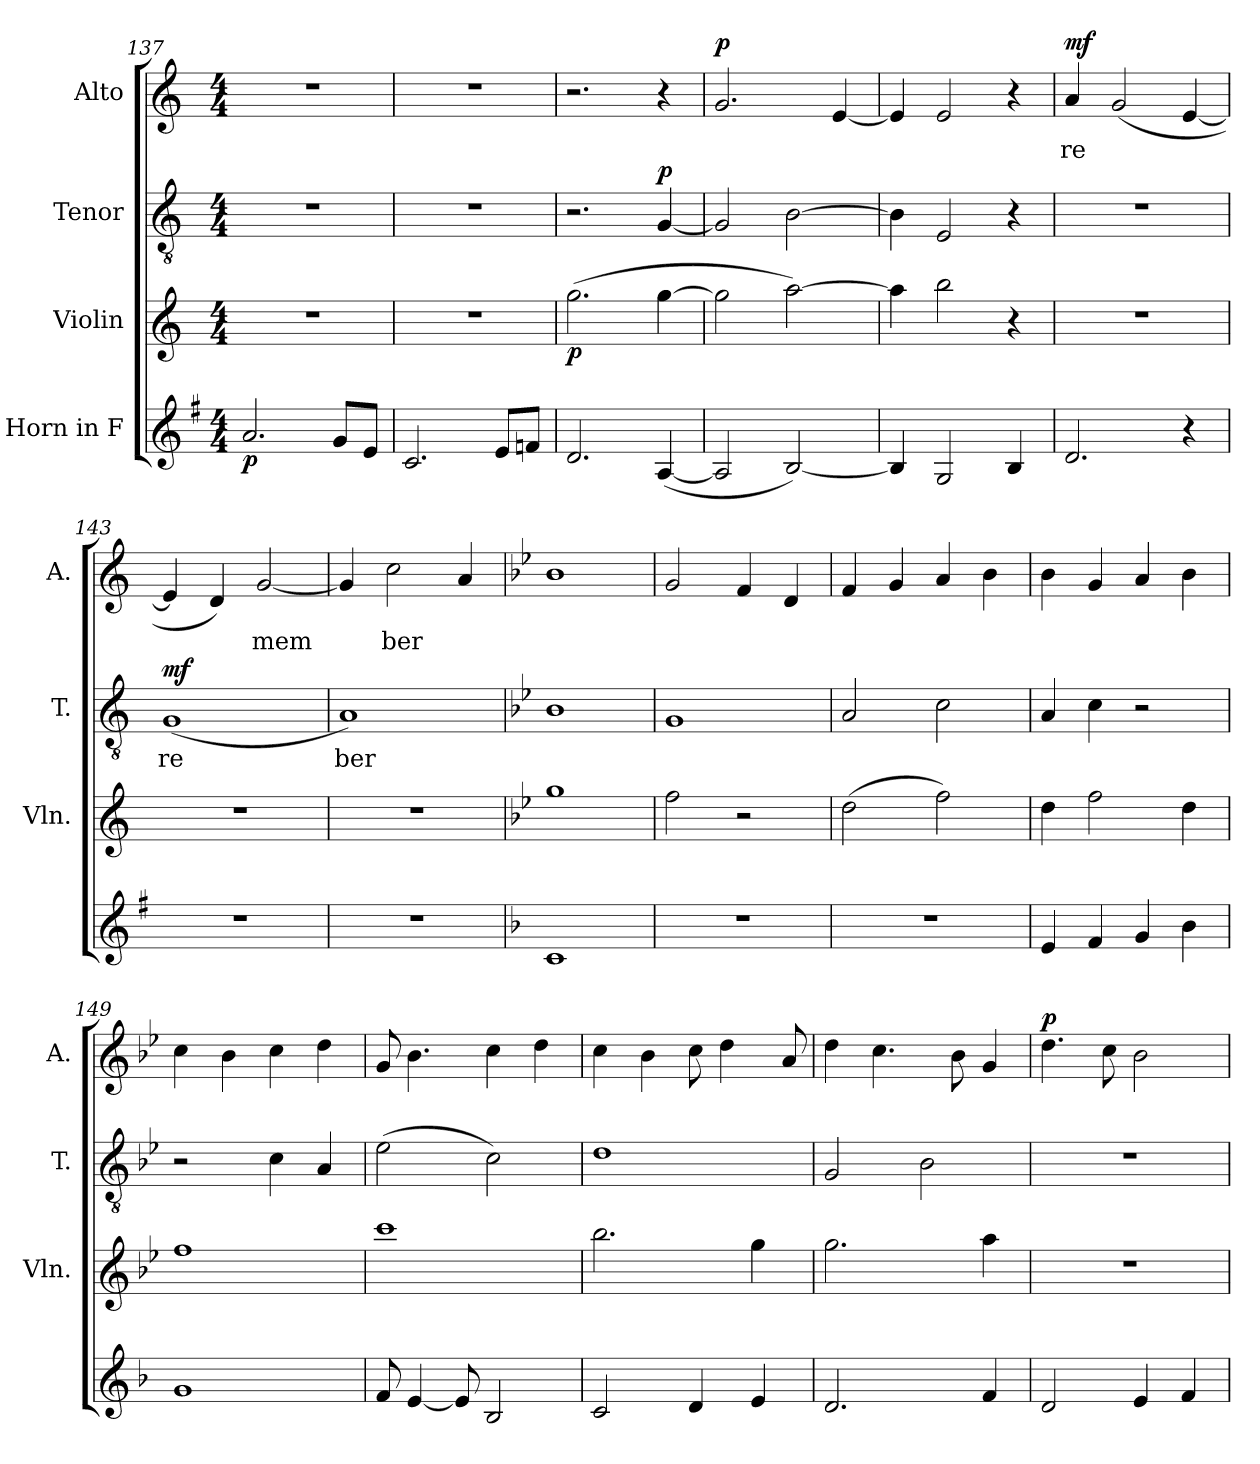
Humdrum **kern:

**kern	**dynam	**kern	**dynam	**kern	**text	**dynam	**kern	**text	**dynam
*part4	*part4	*part3	*part3	*part2	*part2	*part2	*part1	*part1	*part1
*staff4	*staff4	*staff3	*staff3	*staff2	*staff2	*staff2	*staff1	*staff1	*staff1
*I"Horn in F	*	*I"Violin	*	*I"Tenor	*	*	*I"Alto	*	*
*	*	*I'Vln.	*	*I'T.	*	*	*I'A.	*	*
*clefG2	*	*clefG2	*	*clefGv2	*	*	*clefG2	*	*
*ITrd4c7	*	*	*	*	*	*	*	*	*
*k[]	*	*k[]	*	*k[]	*	*	*k[]	*	*
*M4/4	*	*M4/4	*	*M4/4	*	*	*M4/4	*	*
=137	=137	=137	=137	=137	=137	=137	=137	=137	=137
!	!LO:DY:b	!	!	!	!	!	!	!	!
2.d/	p	1r	.	1r	.	.	1r	.	.
8c/L	.	.	.	.	.	.	.	.	.
8A/J	.	.	.	.	.	.	.	.	.
!!LO:LB:g=z
=138	=138	=138	=138	=138	=138	=138	=138	=138	=138
2.F/	.	1r	.	1r	.	.	1r	.	.
8A/L	.	.	.	.	.	.	.	.	.
8B-X/J	.	.	.	.	.	.	.	.	.
=139	=139	=139	=139	=139	=139	=139	=139	=139	=139
!	!	!	!LO:DY:b	!	!	!	!	!	!
2.G/	.	(2.gg\	p	2.r	.	.	2.r	.	.
!	!	!	!	!	!	!LO:DY:a	!	!	!
([4D/	.	[4gg\	.	[4G/	.	p	4r	.	.
=140	=140	=140	=140	=140	=140	=140	=140	=140	=140
!	!	!	!	!	!	!	!	!	!LO:DY:a
2D/]	.	2gg\]	.	2G/]	.	.	2.g/	.	p
[2E/)	.	[2aa\)	.	[2B\	.	.	.	.	.
.	.	.	.	.	.	.	[4e/	.	.
=141	=141	=141	=141	=141	=141	=141	=141	=141	=141
4E/]	.	4aa\]	.	4B\]	.	.	4e/]	.	.
2C/	.	2bb\	.	2E/	.	.	2e/	.	.
4E/	.	4r	.	4r	.	.	4r	.	.
=142	=142	=142	=142	=142	=142	=142	=142	=142	=142
!	!	!	!	!	!	!	!	!LO:LY:b	!LO:DY:a
2.G/	.	1r	.	1r	.	.	4a/	-re	mf
.	.	.	.	.	.	.	(2g/	.	.
4r	.	.	.	.	.	.	[4e/	.	.
=143	=143	=143	=143	=143	=143	=143	=143	=143	=143
!	!	!	!	!	!LO:LY:b	!LO:DY:a	!	!	!
1r	.	1r	.	(1G	re	mf	4e/]	.	.
.	.	.	.	.	.	.	4d/)	.	.
!	!	!	!	!	!	!	!	!LO:LY:b	!
.	.	.	.	.	.	.	[2g/	-mem	.
=144	=144	=144	=144	=144	=144	=144	=144	=144	=144
!	!	!	!	!	!LO:LY:b	!	!	!	!
1r	.	1r	.	1A)	ber	.	4g/]	.	.
!	!	!	!	!	!	!	!	!LO:LY:b	!
.	.	.	.	.	.	.	2cc\	ber	.
.	.	.	.	.	.	.	4a/	.	.
=145	=145	=145	=145	=145	=145	=145	=145	=145	=145
*k[b-e-]	*	*k[b-e-]	*	*k[b-e-]	*	*	*k[b-e-]	*	*
*	*	*	*	*	*	*	*MM100	*	*
1F	.	1gg	.	1B-	.	.	1b-	.	.
=146	=146	=146	=146	=146	=146	=146	=146	=146	=146
1r	.	2ff\	.	1G	.	.	2g/	.	.
.	.	2r	.	.	.	.	4f/	.	.
.	.	.	.	.	.	.	4d/	.	.
!!LO:LB:g=z
=147	=147	=147	=147	=147	=147	=147	=147	=147	=147
1r	.	(2dd\	.	2A/	.	.	4f/	.	.
.	.	.	.	.	.	.	4g/	.	.
.	.	2ff\)	.	2c\	.	.	4a/	.	.
.	.	.	.	.	.	.	4b-\	.	.
=148	=148	=148	=148	=148	=148	=148	=148	=148	=148
4A/	.	4dd\	.	4A/	.	.	4b-\	.	.
4B-/	.	2ff\	.	4c\	.	.	4g/	.	.
4c/	.	.	.	2r	.	.	4a/	.	.
4e-\	.	4dd\	.	.	.	.	4b-\	.	.
=149	=149	=149	=149	=149	=149	=149	=149	=149	=149
1c	.	1ff	.	2r	.	.	4cc\	.	.
.	.	.	.	.	.	.	4b-\	.	.
.	.	.	.	4c\	.	.	4cc\	.	.
.	.	.	.	4A/	.	.	4dd\	.	.
=150	=150	=150	=150	=150	=150	=150	=150	=150	=150
8B-/	.	1ccc	.	(2e-\	.	.	8g/	.	.
[4A/	.	.	.	.	.	.	4.b-\	.	.
8A/]	.	.	.	.	.	.	.	.	.
2E-/	.	.	.	2c\)	.	.	4cc\	.	.
.	.	.	.	.	.	.	4dd\	.	.
=151	=151	=151	=151	=151	=151	=151	=151	=151	=151
2F/	.	2.bb-\	.	1d	.	.	4cc\	.	.
.	.	.	.	.	.	.	4b-\	.	.
4G/	.	.	.	.	.	.	8cc\	.	.
.	.	.	.	.	.	.	4dd\	.	.
4A/	.	4gg\	.	.	.	.	.	.	.
.	.	.	.	.	.	.	8a/	.	.
=152	=152	=152	=152	=152	=152	=152	=152	=152	=152
2.G/	.	2.gg\	.	2G/	.	.	4dd\	.	.
.	.	.	.	.	.	.	4.cc\	.	.
.	.	.	.	2B-\	.	.	.	.	.
.	.	.	.	.	.	.	8b-\	.	.
4B-/	.	4aa\	.	.	.	.	4g/	.	.
=153	=153	=153	=153	=153	=153	=153	=153	=153	=153
!	!	!	!	!	!	!	!	!	!LO:DY:a
2G/	.	1r	.	1r	.	.	4.dd\	.	p
.	.	.	.	.	.	.	8cc\	.	.
4A/	.	.	.	.	.	.	2b-\	.	.
4B-/	.	.	.	.	.	.	.	.	.
=	=	=	=	=	=	=	=	=	=
*-	*-	*-	*-	*-	*-	*-	*-	*-	*-
